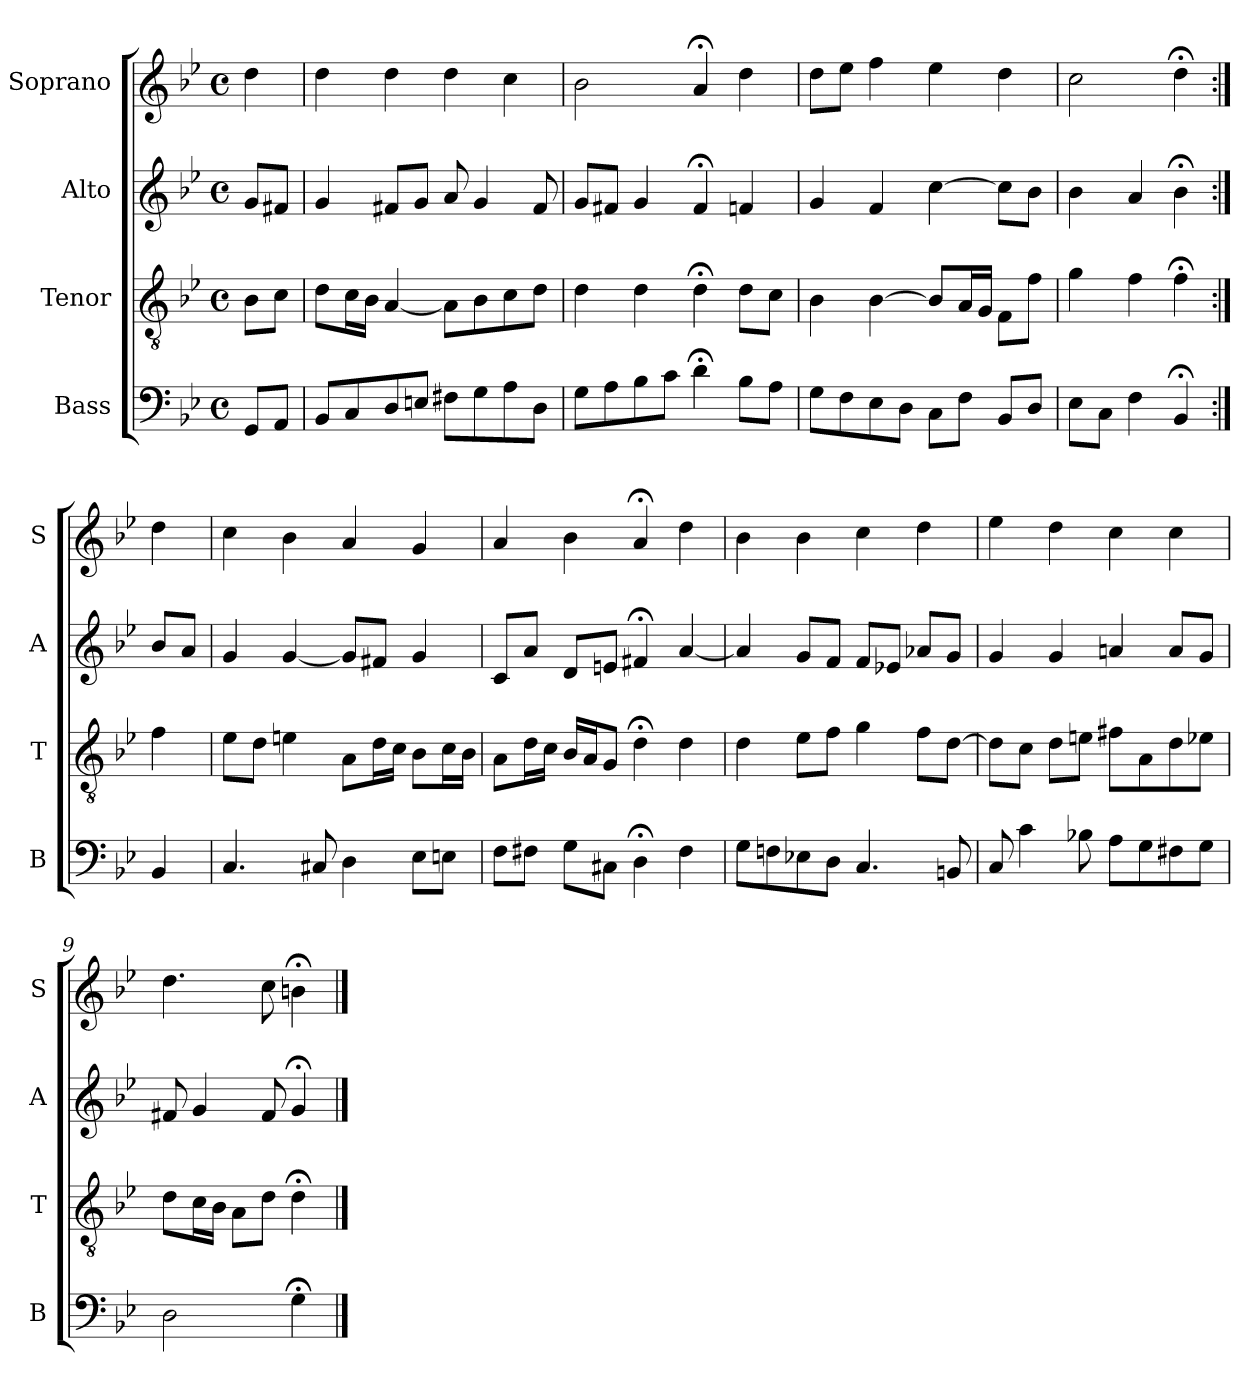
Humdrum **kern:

**kern	**kern	**kern	**kern
*part4	*part3	*part2	*part1
*staff4	*staff3	*staff2	*staff1
*I"Bass	*I"Tenor	*I"Alto	*I"Soprano
*I'B	*I'T	*I'A	*I'S
*clefF4	*clefGv2	*clefG2	*clefG2
*k[b-e-]	*k[b-e-]	*k[b-e-]	*k[b-e-]
*g:	*g:	*g:	*g:
*M4/4	*M4/4	*M4/4	*M4/4
*met(c)	*met(c)	*met(c)	*met(c)
*MM100	*MM100	*MM100	*MM100
=	=	=	=
8GGL	8B-L	8gL	4dd
8AAJ	8cJ	8f#XJ	.
=1	=1	=1	=1
8BB-L	8dL	4g	4dd
8C	16cL	.	.
.	16B-JJ	.	.
8D	[4A	8f#XL	4dd
8EnJ	.	8gJ	.
8F#XL	8AL]	8a	4dd
8G	8B-	4g	.
8A	8c	.	4cc
8DJ	8dJ	8f#	.
=2	=2	=2	=2
8GL	4d	8gL	2b-
8A	.	8f#XJ	.
8B-	4d	4g	.
8cJ	.	.	.
4d;<	4d;<	4f#;<	4a;<
8B-L	8dL	4fn	4dd
8AJ	8cJ	.	.
=3	=3	=3	=3
8GL	4B-	4g	8ddL
8F	.	.	8ee-J
8E-	[4B-	4f	4ff
8DJ	.	.	.
8CL	8B-L]	[4cc	4ee-
8FJ	16AL	.	.
.	16GJJ	.	.
8BB-L	8FL	8ccL]	4dd
8DJ	8fJ	8b-J	.
=4	=4	=4	=4
8E-L	4g	4b-	2cc
8CJ	.	.	.
4F	4f	4a	.
4BB-;<	4f;<	4b-;<	4dd;<
=:|!	=:|!	=:|!	=:|!
4BB-	4f	8b-L	4dd
.	.	8aJ	.
=5	=5	=5	=5
4.C	8e-L	4g	4cc
.	8dJ	.	.
.	4en	[4g	4b-
8C#X	.	.	.
4D	8AL	8gL]	4a
.	16dL	8f#XJ	.
.	16cJJ	.	.
8E-L	8B-L	4g	4g
8EnJ	16cL	.	.
.	16B-JJ	.	.
=6	=6	=6	=6
8FL	8AL	8cL	4a
8F#XJ	16dL	8aJ	.
.	16cJJ	.	.
8GL	16B-LL	8dL	4b-
.	16AJ	.	.
8C#XJ	8GJ	8enJ	.
4D;<	4d;<	4f#X;<	4a;<
4F#	4d	[4a	4dd
=7	=7	=7	=7
8GL	4d	4a]	4b-
8Fn	.	.	.
8E-X	8e-L	8gL	4b-
8DJ	8fJ	8fJ	.
4.C	4g	8fL	4cc
.	.	8e-XJ	.
.	8fL	8a-XL	4dd
8BBn	[8dJ	8gJ	.
=8	=8	=8	=8
8C	8dL]	4g	4ee-
4c	8cJ	.	.
.	8dL	4g	4dd
8B-X	8enJ	.	.
8AL	8f#XL	4an	4cc
8G	8A	.	.
8F#Xi	8di	8aiL	4cci
8GJ	8e-XJ	8gJ	.
=9	=9	=9	=9
2D	8dL	8f#X	4.dd
.	16cL	4g	.
.	16B-JJ	.	.
.	8AL	.	.
.	8dJ	8f#	8cc
4G;<	4d;<	4g;<	4bn;<
==	==	==	==
*-	*-	*-	*-
